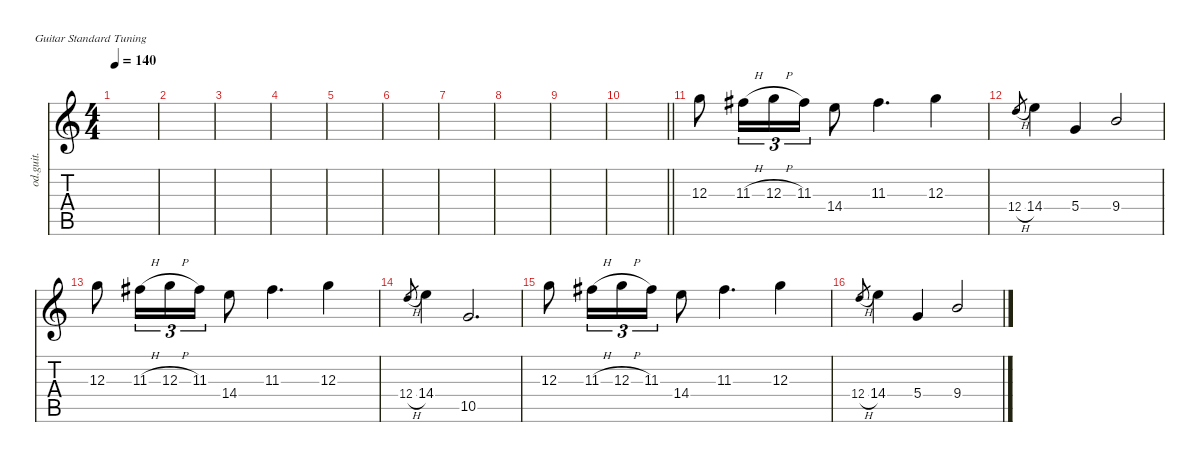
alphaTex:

\defaultSystemsLayout 4
\hideDynamics
\bracketExtendMode nobrackets
\otherSystemsTrackNameOrientation horizontal
\track ("Gtr. IV" "od.guit.") {defaultSystemsLayout 8 instrument overdrivenguitar}
\staff {score tabs}
\tuning (E4 B3 G3 D3 A2 E2)
\ts (4 4)
\tempo 140
\clef g2
\ks c
|
|
|
|
|
|
|
|
|
\barLineRight lightlight
|
12.3.8{beam Down} 11.3{h acc #}.16{tu (3 2) beam Down} 12.3{h}.16{tu (3 2) beam Down} 11.3{acc #}.16{tu (3 2) beam Down} 14.4.8{beam Down} 11.3{acc #}.4{d beam Down} 12.3.4{beam Down} |
12.4{h}.8{gr dy mf beam Up} 14.4.4{dy f beam Down} 5.4.4{beam Up} 9.4.2{beam Up} |
12.3.8{beam Down} 11.3{h acc #}.16{tu (3 2) beam Down} 12.3{h}.16{tu (3 2) beam Down} 11.3{acc #}.16{tu (3 2) beam Down} 14.4.8{beam Down} 11.3{acc #}.4{d beam Down} 12.3.4{beam Down} |
12.4{h}.8{gr dy mf beam Up} 14.4.4{dy f beam Down} 10.5.2{d beam Up} |
12.3.8{beam Down} 11.3{h acc #}.16{tu (3 2) beam Down} 12.3{h}.16{tu (3 2) beam Down} 11.3{acc #}.16{tu (3 2) beam Down} 14.4.8{beam Down} 11.3{acc #}.4{d beam Down} 12.3.4{beam Down} |
12.4{h}.8{gr dy mf beam Up} 14.4.4{dy f beam Down} 5.4.4{beam Up} 9.4.2{beam Up}
